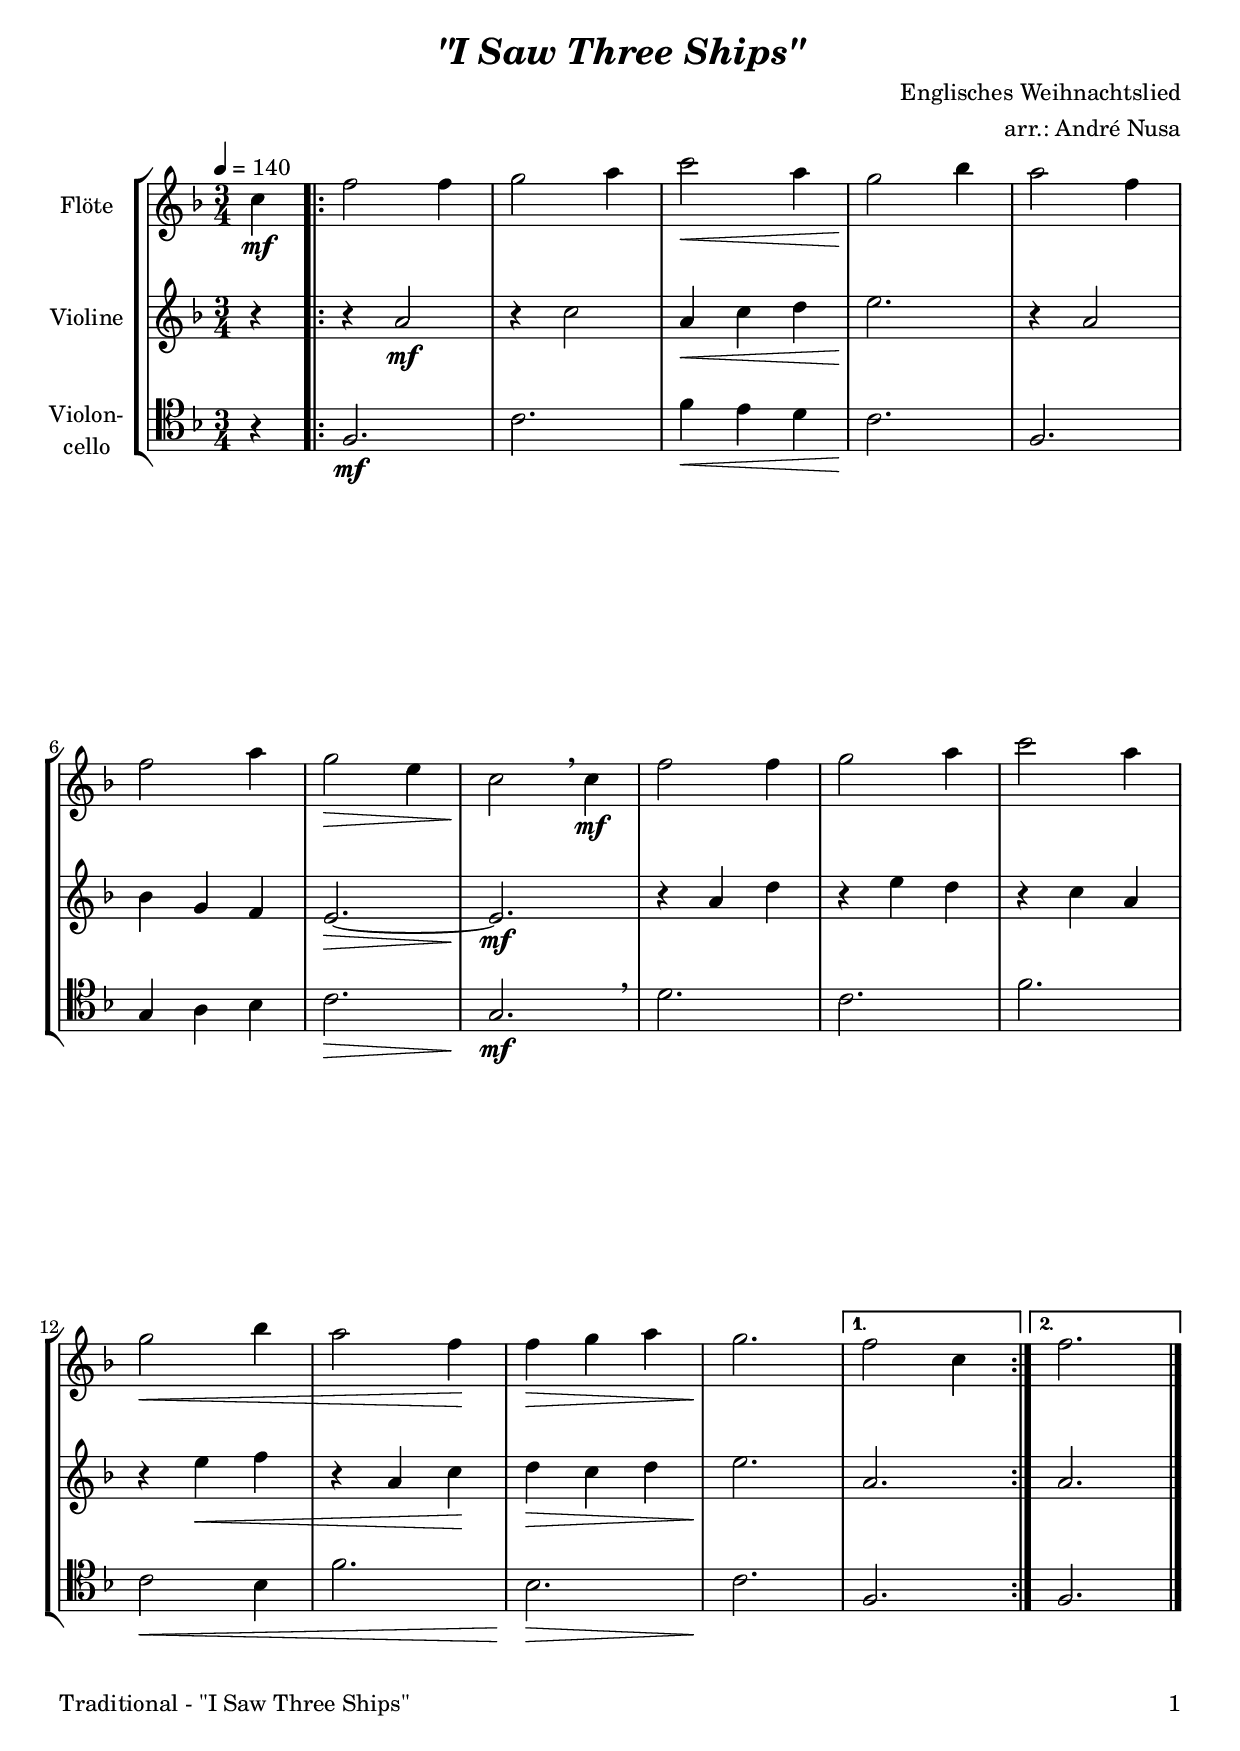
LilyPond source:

\version "2.24.4"
\include "deutsch.ly"

#(set-global-staff-size 20)

\header {
  title     = \markup \bold \italic "\"I Saw Three Ships\""
  composer  = "Englisches Weihnachtslied"
  arranger  = "arr.: André Nusa"
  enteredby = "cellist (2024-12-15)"
%  piece     = ""
}

voiceconsts = {
  \key c \major
  \time 3/4
  \clef "treble"
%  \numericTimeSignature
  \compressEmptyMeasures
  % Set default beaming for all staves
  \set Timing.beamExceptions = #'()
  \set Timing.baseMoment     = #(ly:make-moment 1 4)
  \set Timing.beatStructure  = #'(1 1 1)
  \tempo 4=140
}

mifl = "flute"
mist = "string ensemble 1"
mivl = "violin"
miba = "cello"
mipz = "pizzicato strings"

rit  = \mark \markup \box \italic "rit."

va = \relative c'' {
  \voiceconsts

  \partial 4 g4\mf
  \repeat volta 2 {
    c2 c4
    d2 e4
    g2\< e4
    d2\! f4
    e2 c4

    c2 e4
    d2\> h4
    g2\! \breathe g4\mf
    c2 c4
    d2 e4
    g2 e4

    d2\< f4
    e2 c4\!
    c\> d e
    d2.\!
  }
  \alternative {
    { c2 g4 }
    { c2. }
  } \bar "|."
}

vb = \relative c' {
  \voiceconsts

  \partial 4 r4
  \repeat volta 2 {
    r e2\mf
    r4 g2
    e4\< g a
    h2.\!
    r4 e,2

    f4 d c
    h2.~\>
    h\!\mf
    r4 e a
    r h a
    r g e

    r h'\< c
    r e, g\!
    a\> g a
    h2.\!
  }
  \alternative {
    { e, }
    { e }
  } \bar "|."
}

vc = \relative c {
  \voiceconsts
  \clef "tenor"
  
  \partial 4 r4
  \repeat volta 2 {
    c2.\mf
    g'
    c4\< h a
    g2.\!
    c,

    d4 e f
    g2.\>
    d\!\mf \breathe
    a'
    g
    c

    g2\< f4
    c'2.
    f,\!\>
    g\!
  }
  \alternative {
    { c, }
    { c }
  } \bar "|."
}


music = \new StaffGroup <<
      \new Staff {
	\set Staff.midiInstrument = \mifl
	\set Staff.instrumentName = \markup \center-column { "Flöte" }
	\transpose c f { \va }
      }

      \new Staff {
	\set Staff.midiInstrument = \mivl
	\set Staff.instrumentName = \markup \center-column { "Violine" }
	\transpose c f { \vb }
      }

      \new Staff {
	\set Staff.midiInstrument = \miba
	\set Staff.instrumentName = \markup \center-column { "Violon-" "cello" }
	\transpose c f { \vc }
      }
>>

\book {
   \paper {
    print-page-number = ##t
    print-first-page-number = ##t
    ragged-last-bottom = ##f
    oddHeaderMarkup = \markup \null
    evenHeaderMarkup = \markup \null
    oddFooterMarkup = \markup {
      \fill-line {
        \if \should-print-page-number
        "Traditional - \"I Saw Three Ships\"" \fromproperty #'page:page-number-string
      }
    }
    evenFooterMarkup = \oddFooterMarkup
  } \score {
    \music
    \layout {}
  }

  \score {
    \unfoldRepeats \music

    \midi {
      \context {
        \Score
      }
    }
  }
}